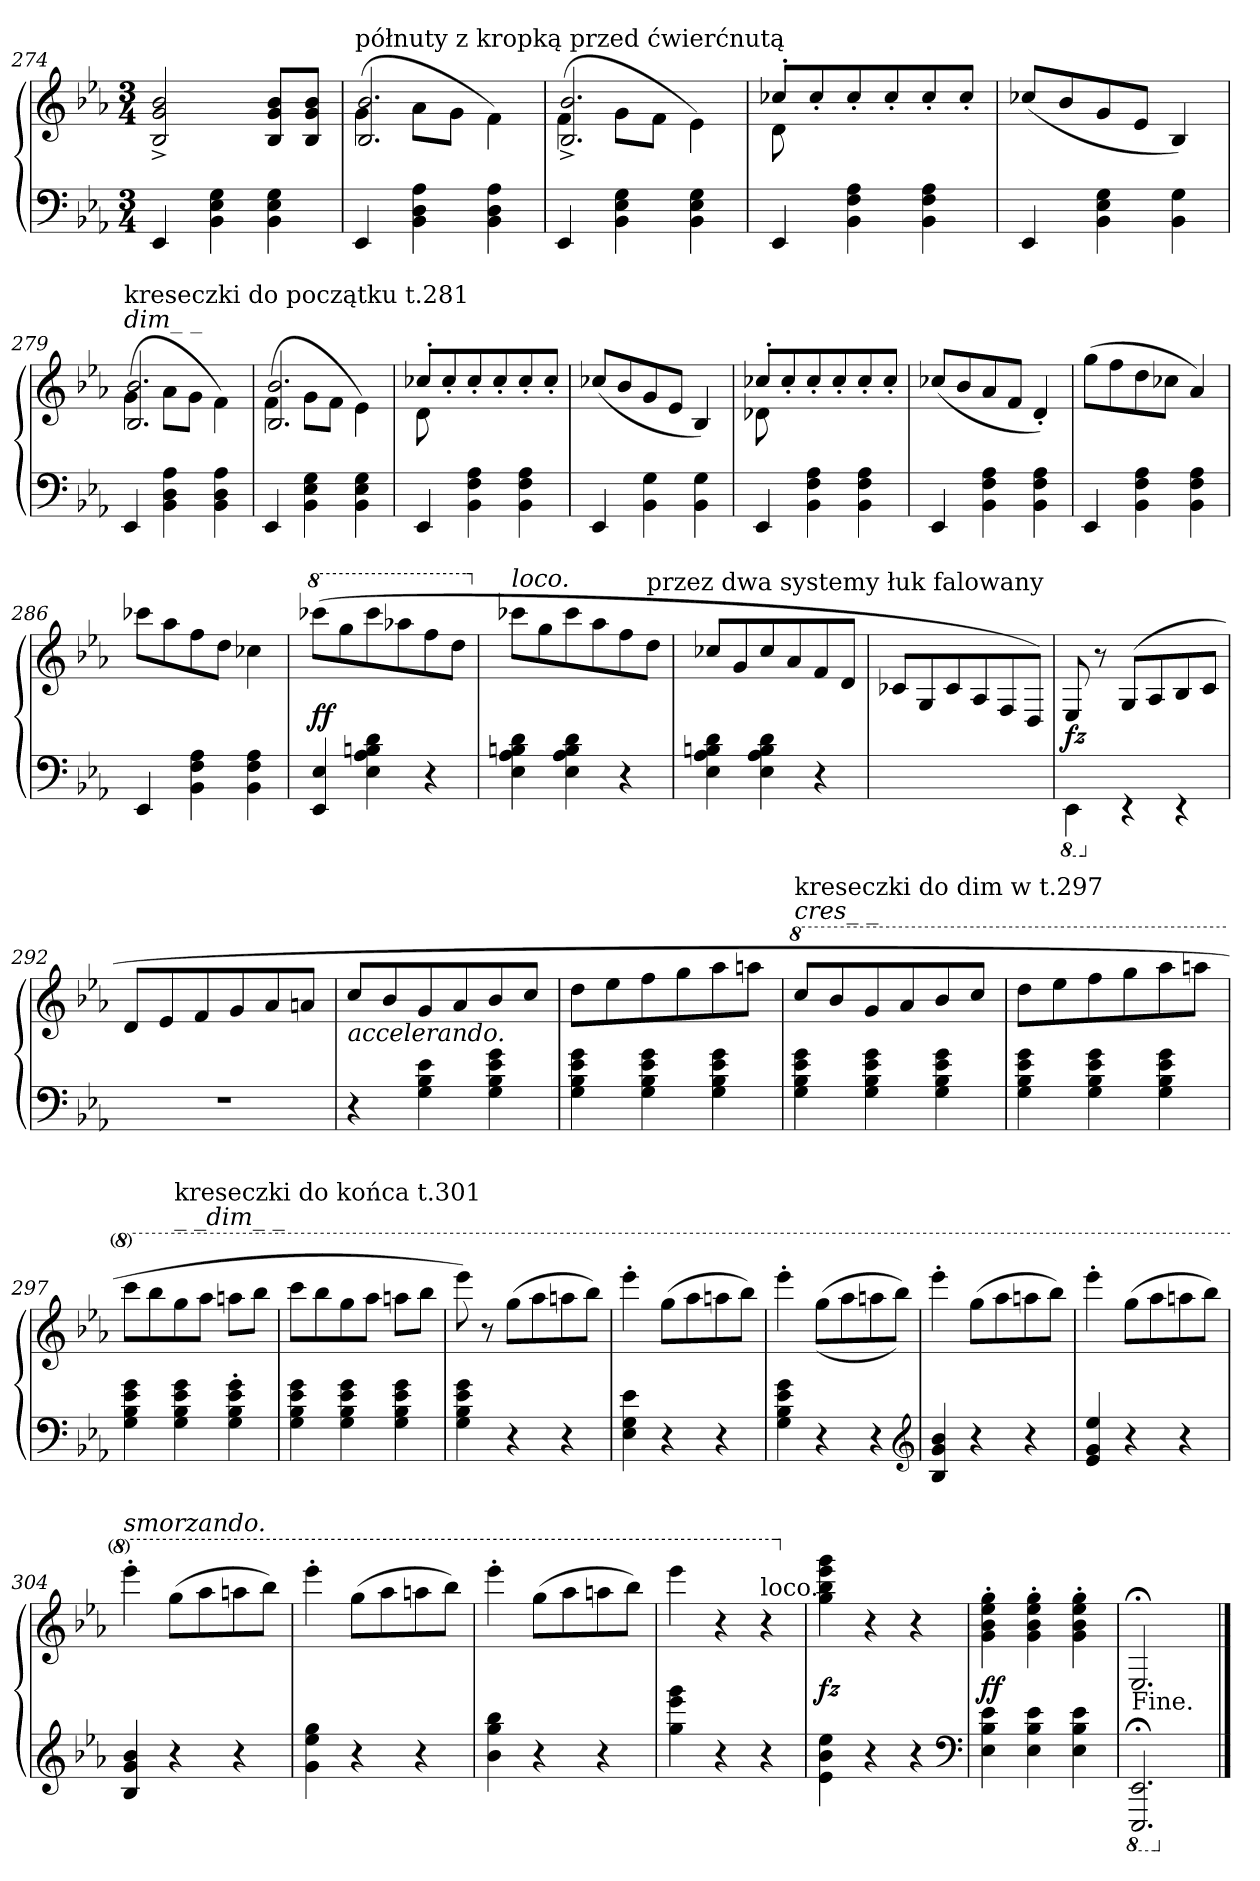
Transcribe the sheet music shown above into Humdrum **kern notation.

**kern	**kern	**dynam
*part1	*part1	*part1
*staff2	*staff1	*staff1/2
*clefF4	*clefG2	*
*k[b-e-a-]	*k[b-e-a-]	*
*M3/4	*M3/4	*
=274	=274	=274
4EE-	2B-^> 2g^> 2b-^>	.
4BB- 4E- 4G	.	.
4BB- 4E- 4G	8B- 8g 8b-L	.
.	8B- 8g 8b-J	.
=275	=275	=275
*	*^	*
!	!LO:TX:a:t=półnuty z kropką przed ćwierćnutą	!	!
4EE-	(>4g\	2.B-/ 2.b-/	.
4BB- 4D 4A-	8a-\L	.	.
.	8gJ	.	.
4BB- 4D 4A-	4f\)	.	.
=276	=276	=276	=276
4EE-	(4f\	2.B-^>/ 2.b-^>/	.
4BB- 4E- 4G	8g\L	.	.
.	8fJ	.	.
4BB- 4E- 4G	4e-\)	.	.
=277	=277	=277	=277
4EE-	8cc-X'<L	8d	.
.	8cc-'<	8reyy	.
4BB- 4F 4A-	8cc-'<	2rcyy	.
.	8cc-'<	.	.
4BB- 4F 4A-	8cc-'<	.	.
.	8cc-'<J	.	.
*	*v	*v	*
=278	=278	=278
4EE-	(8cc-XL	.
.	8b-	.
4BB- 4E- 4G	8g	.
.	8e-J	.
4BB- 4G	4B-)	.
=279	=279	=279
*	*^	*
!	!LO:TX:a:i:t=dim_ _	!	!
!	!LO:TX:a:t=kreseczki do początku t.281	!	!
4EE-	(4g\	2.B-/ 2.b-/	.
4BB- 4D 4A-	8a-\L	.	.
.	8gJ	.	.
4BB- 4D 4A-	4f\)	.	.
=280	=280	=280	=280
4EE-	(4f\	2.B-/ 2.b-/	.
4BB- 4E- 4G	8g\L	.	.
.	8fJ	.	.
4BB- 4E- 4G	4e-\)	.	.
=281	=281	=281	=281
4EE-	8cc-X'<L	8d	.
.	8cc-'	8reyy	.
4BB- 4F 4A-	8cc-'	2rcyy	.
.	8cc-'	.	.
4BB- 4F 4A-	8cc-'	.	.
.	8cc-'J	.	.
*	*v	*v	*
=282	=282	=282
4EE-	(8cc-XL	.
.	8b-	.
4BB- 4G	8g	.
.	8e-J	.
4BB- 4G	4B-)	.
=283	=283	=283
*	*^	*
4EE-	8cc-X'<L	8d-X	.
.	8cc-'	8rcyy	.
4BB- 4F 4A-	8cc-'	2rcyy	.
.	8cc-'	.	.
4BB- 4F 4A-	8cc-'	.	.
.	8cc-'J	.	.
*	*v	*v	*
=284	=284	=284
4EE-	(8cc-XL	.
.	8b-	.
4BB- 4F 4A-	8a-	.
.	8fJ	.
4BB- 4F 4A-	4d')	.
=285	=285	=285
4EE-	(8ggL	.
.	8ff	.
4BB- 4F 4A-	8dd	.
.	8cc-XJ	.
4BB- 4F 4A-	4a-)	.
=286	=286	=286
4EE-	8ccc-XL	.
.	8aa-	.
4BB- 4F 4A-	8ff	.
.	8ddJ	.
4BB- 4F 4A-	4cc-X	.
=287	=287	=287
*	*8va	*
4EE- 4E-	(>8cccc-XL	ff
.	8ggg	.
4E- 4A- 4Bn 4d	8cccc-	.
.	8aaa-X	.
4r	8fff	.
.	8dddJ	.
=288	=288	=288
*	*X8va	*
!	!LO:TX:a:i:t=loco.	!
4E- 4A- 4Bn 4d	8ccc-XL	.
.	8gg	.
4E- 4A- 4B 4d	8ccc-	.
.	8aa-	.
4r	8ff	.
!	!LO:TX:a:t=przez dwa systemy łuk falowany	!
.	8ddJ	.
=289	=289	=289
4E- 4A- 4Bn 4d	8cc-XL	.
.	8g	.
4E- 4A- 4B 4d	8cc-	.
.	8a-	.
4r	8f	.
.	8dJ	.
=290	=290	=290
2.ryy	8c-X/L	.
.	8G/	.
.	8c-/	.
.	8A-/	.
.	8F/	.
.	8D/J)	.
=291	=291	=291
*8ba	*	*
4EEE-\	8E-/	fz
.	8r	.
*X8ba	*	*
4rEE	(>8G/L	.
.	8A-/	.
4rEE	8B-/	.
.	8c/J	.
=292	=292	=292
2.rF	8dL	.
.	8e-	.
.	8f	.
.	8g	.
.	8a-	.
.	8anJ	.
=293	=293	=293
!	!LO:TX:b:i:t=accelerando.	!
4r	8ccL	.
.	8b-	.
4G 4B- 4e-	8g	.
.	8a-	.
4G 4B- 4e- 4g	8b-	.
.	8ccJ	.
=294	=294	=294
4G 4B- 4e- 4g	8ddL	.
.	8ee-	.
4G 4B- 4e- 4g	8ff	.
.	8gg	.
4G 4B- 4e- 4g	8aa-	.
.	8aanJ	.
=295	=295	=295
*	*8va	*
!	!LO:TX:a:i:t=cres_ _	!
!	!LO:TX:a:t=kreseczki do dim w t.297	!
4G 4B- 4e- 4g	8cccL	.
.	8bb-	.
4G 4B- 4e- 4g	8gg	.
.	8aa-	.
4G 4B- 4e- 4g	8bb-	.
.	8cccJ	.
=296	=296	=296
4G 4B- 4e- 4g	8dddL	.
.	8eee-	.
4G 4B- 4e- 4g	8fff	.
.	8ggg	.
4G 4B- 4e- 4g	8aaa-	.
.	8aaanJ	.
=297	=297	=297
4G 4B- 4e- 4g	8ccccL	.
.	8bbb-	.
!	!LO:TX:a:i:t=_ _dim_ _	!
!	!LO:TX:a:t=kreseczki do końca t.301	!
4G 4B- 4e- 4g	8ggg	.
.	8aaa-J	.
4G' 4B-' 4e-' 4g'	8aaanL	.
.	8bbb-J	.
=298	=298	=298
4G 4B- 4e- 4g	8ccccL	.
.	8bbb-	.
4G 4B- 4e- 4g	8ggg	.
.	8aaa-J	.
4G 4B- 4e- 4g	8aaanL	.
.	8bbb-J	.
=299	=299	=299
4G 4B- 4e- 4g	8eeee-)	.
.	8r	.
4r	(8gggL	.
.	8aaa-	.
4r	8aaan	.
.	8bbb-J)	.
=300	=300	=300
4E- 4G 4e-	4eeee-'	.
4r	(8gggL	.
.	8aaa-	.
4r	8aaan	.
.	8bbb-J)	.
=301	=301	=301
4G 4B- 4e- 4g	4eeee-'	.
4r	(<(>8gggL	.
.	8aaa-	.
4r	8aaan	.
.	8bbb-J))	.
*clefG2	*	*
=302	=302	=302
4B- 4g 4b-	4eeee-'	.
4r	(8gggL	.
.	8aaa-	.
4r	8aaan	.
.	8bbb-J)	.
=303	=303	=303
4e- 4g 4ee-	4eeee-'	.
4r	(8gggL	.
.	8aaa-	.
4r	8aaan	.
.	8bbb-J)	.
=304	=304	=304
!	!LO:TX:a:i:t=smorzando.	!
4B- 4g 4b-	4eeee-'	.
4r	(8gggL	.
.	8aaa-	.
4r	8aaan	.
.	8bbb-J)	.
=305	=305	=305
4g 4ee- 4gg	4eeee-'	.
4r	(8gggL	.
.	8aaa-	.
4r	8aaan	.
.	8bbb-J)	.
=306	=306	=306
4b- 4gg 4bb-	4eeee-'	.
4r	(8gggL	.
.	8aaa-	.
4r	8aaan	.
.	8bbb-J)	.
=307	=307	=307
4gg 4eee- 4ggg	4eeee-	.
4r	4r	.
!	!LO:TX:a:t=loco.	!
4r	4r	.
=308	=308	=308
*	*X8va	*
4e-\ 4b-\ 4ee-\	4gg 4bb- 4eee- 4ggg	fz
4r	4r	.
4r	4r	.
*clefF4	*	*
=309	=309	=309
4E- 4B- 4e-	4g' 4b-' 4ee-' 4gg'	ff
4E- 4B- 4e-	4g' 4b-' 4ee-' 4gg'	.
4E- 4B- 4e-	4g' 4b-' 4ee-' 4gg'	.
=310	=310	=310
*8ba	*	*
!LO:TX:a:t=Fine.	!	!
2.EEEE-;/ 2.EEE-;/	2.E-;</	.
*X8ba	*	*
==	==	==
*-	*-	*-
